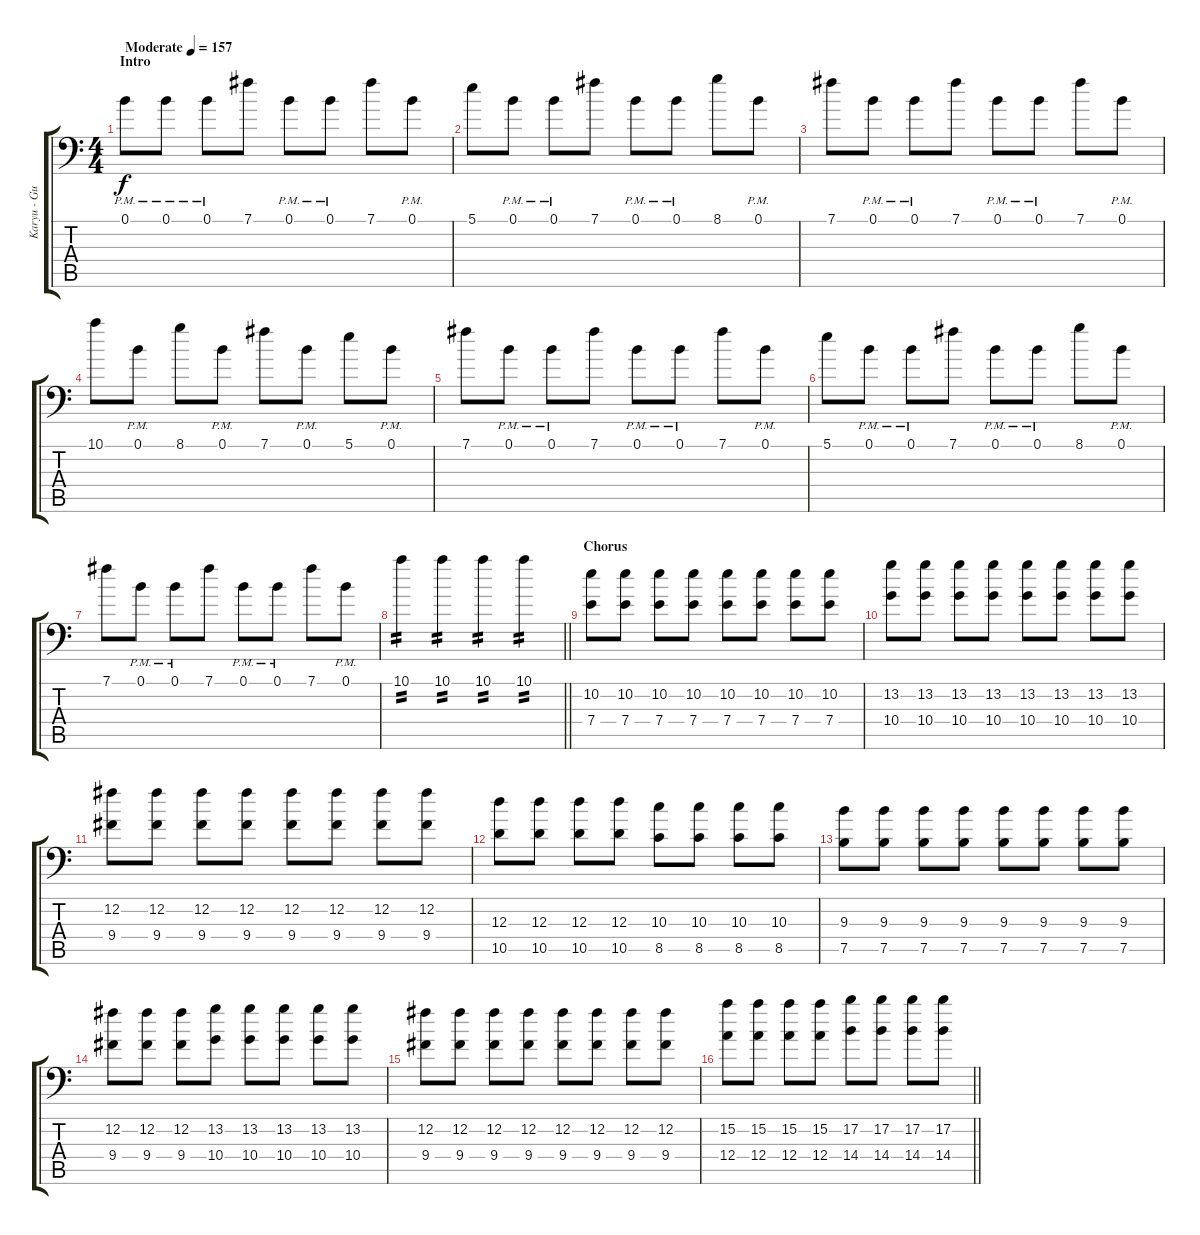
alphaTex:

\track ("Karyu - Guitar 1" "Karyu - Gu") {instrument distortionguitar}
\staff {score tabs}
\tuning (B3 Gb3 D3 A2 E2 A1) {hide}
\ts (4 4)
\section ("" "Intro")
\tempo (157 "Moderate")
\clef f4
\ks c
0.1{pm}.8{dy f instrument distortionguitar} 0.1{pm}.8 0.1{pm}.8 7.1.8 0.1{pm}.8 0.1{pm}.8 7.1.8 0.1{pm}.8 |
5.1.8 0.1{pm}.8 0.1{pm}.8 7.1.8 0.1{pm}.8 0.1{pm}.8 8.1.8 0.1{pm}.8 |
7.1.8 0.1{pm}.8 0.1{pm}.8 7.1.8 0.1{pm}.8 0.1{pm}.8 7.1.8 0.1{pm}.8 |
10.1.8 0.1{pm}.8 8.1.8 0.1{pm}.8 7.1.8 0.1{pm}.8 5.1.8 0.1{pm}.8 |
7.1.8 0.1{pm}.8 0.1{pm}.8 7.1.8 0.1{pm}.8 0.1{pm}.8 7.1.8 0.1{pm}.8 |
5.1.8 0.1{pm}.8 0.1{pm}.8 7.1.8 0.1{pm}.8 0.1{pm}.8 8.1.8 0.1{pm}.8 |
7.1.8 0.1{pm}.8 0.1{pm}.8 7.1.8 0.1{pm}.8 0.1{pm}.8 7.1.8 0.1{pm}.8 |
\barLineRight lightlight
10.1.4{tp 2} 10.1.4{tp 2} 10.1.4{tp 2} 10.1.4{tp 2} |
\section ("" "Chorus")
(10.2 7.4).8 (10.2 7.4).8 (10.2 7.4).8 (10.2 7.4).8 (10.2 7.4).8 (10.2 7.4).8 (10.2 7.4).8 (10.2 7.4).8 |
(13.2 10.4).8 (13.2 10.4).8 (13.2 10.4).8 (13.2 10.4).8 (13.2 10.4).8 (13.2 10.4).8 (13.2 10.4).8 (13.2 10.4).8 |
(12.2 9.4).8 (12.2 9.4).8 (12.2 9.4).8 (12.2 9.4).8 (12.2 9.4).8 (12.2 9.4).8 (12.2 9.4).8 (12.2 9.4).8 |
(12.3 10.5).8 (12.3 10.5).8 (12.3 10.5).8 (12.3 10.5).8 (10.3 8.5).8 (10.3 8.5).8 (10.3 8.5).8 (10.3 8.5).8 |
(9.3 7.5).8 (9.3 7.5).8 (9.3 7.5).8 (9.3 7.5).8 (9.3 7.5).8 (9.3 7.5).8 (9.3 7.5).8 (9.3 7.5).8 |
(12.2 9.4).8 (12.2 9.4).8 (12.2 9.4).8 (13.2 10.4).8 (13.2 10.4).8 (13.2 10.4).8 (13.2 10.4).8 (13.2 10.4).8 |
(12.2 9.4).8 (12.2 9.4).8 (12.2 9.4).8 (12.2 9.4).8 (12.2 9.4).8 (12.2 9.4).8 (12.2 9.4).8 (12.2 9.4).8 |
\barLineRight lightlight
(15.2 12.4).8 (15.2 12.4).8 (15.2 12.4).8 (15.2 12.4).8 (17.2 14.4).8 (17.2 14.4).8 (17.2 14.4).8 (17.2 14.4).8
